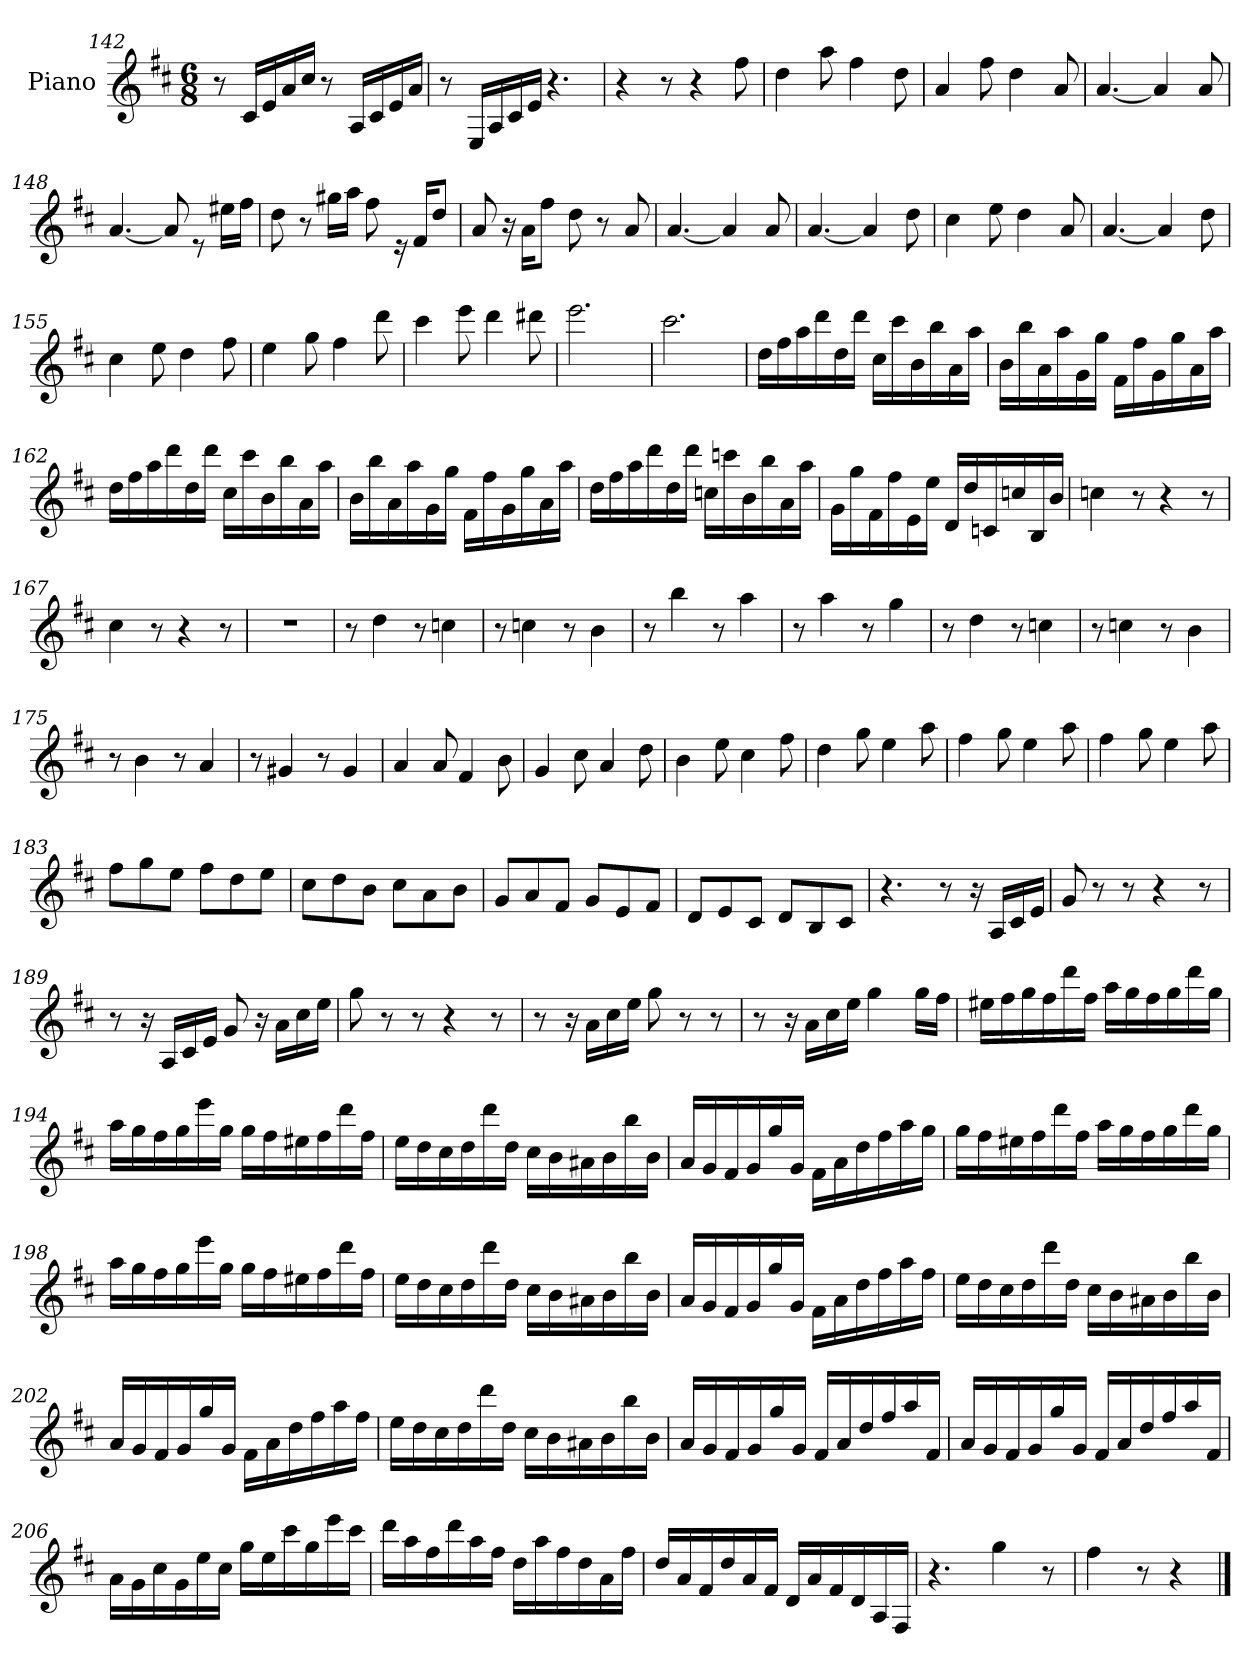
**kern
*part1
*staff1
*I"Piano
*I'Pno
*clefG2
*k[f#c#]
*D:
*M6/8
=142
8r
16c#/LL
16e/
16a/
16cc#/JJ
8r
16A/LL
16c#/
16e/
16a/JJ
=143
8r
16E/LL
16A/
16c#/
16e/JJ
4.r
=144
4r
8r
4r
8ff#
=145
4dd
8aa
4ff#
8dd
=146
4a
8ff#
4dd
8a
=147
[4.a
4a]
8a
=148
[4.a
8a]
8re
16ee#X\LL
16ff#\JJ
=149
8dd
8r
16gg#X\LL
16aa\JJ
8ff#
16re
16f#/KL
8dd/J
=150
8a
16r
16a\KL
8ff#\J
8dd
8r
8a
=151
[4.a
4a]
8a
=152
[4.a
4a]
8dd
=153
4cc#
8ee
4dd
8a
=154
[4.a
4a]
8dd
=155
4cc#
8ee
4dd
8ff#
=156
4ee
8gg
4ff#
8ddd
=157
4ccc#
8eee
4ddd
8ddd#X
=158
2.eee
=159
2.ccc#
=160
16dd\LL
16ff#\
16aa\
16ddd\
16dd\
16ddd\JJ
16cc#\LL
16ccc#\
16b\
16bb\
16a\
16aa\JJ
=161
16b\LL
16bb\
16a\
16aa\
16g\
16gg\JJ
16f#\LL
16ff#\
16g\
16gg\
16a\
16aa\JJ
=162
16dd\LL
16ff#\
16aa\
16ddd\
16dd\
16ddd\JJ
16cc#\LL
16ccc#\
16b\
16bb\
16a\
16aa\JJ
=163
16b\LL
16bb\
16a\
16aa\
16g\
16gg\JJ
16f#\LL
16ff#\
16g\
16gg\
16a\
16aa\JJ
=164
16dd\LL
16ff#\
16aa\
16ddd\
16dd\
16ddd\JJ
16ccn\LL
16cccn\
16b\
16bb\
16a\
16aa\JJ
=165
16g\LL
16gg\
16f#\
16ff#\
16e\
16ee\JJ
16d/LL
16dd/
16cn/
16ccn/
16B/
16b/JJ
=166
4ccn
8r
4r
8r
=167
4cc#
8r
4r
8r
=168
2.r
=169
8r
4dd
8r
4ccn
=170
8r
4ccn
8r
4b
=171
8r
4bb
8r
4aa
=172
8r
4aa
8r
4gg
=173
8r
4dd
8r
4ccn
=174
8r
4ccn
8r
4b
=175
8r
4b
8r
4a
=176
8r
4g#X
8r
4g#
=177
4a
8a
4f#
8b
=178
4g
8cc#
4a
8dd
=179
4b
8ee
4cc#
8ff#
=180
4dd
8gg
4ee
8aa
=181
4ff#
8gg
4ee
8aa
=182
4ff#
8gg
4ee
8aa
=183
8ff#\L
8gg\
8ee\J
8ff#\L
8dd\
8ee\J
=184
8cc#\L
8dd\
8b\J
8cc#\L
8a\
8b\J
=185
8g/L
8a/
8f#/J
8g/L
8e/
8f#/J
=186
8d/L
8e/
8c#/J
8d/L
8B/
8c#/J
=187
4.r
8r
16r
16A/LL
16c#/
16e/JJ
=188
8g
8r
8r
4r
8r
=189
8r
16r
16A/LL
16c#/
16e/JJ
8g
16r
16a\LL
16cc#\
16ee\JJ
=190
8gg
8r
8r
4r
8r
=191
8r
16r
16a\LL
16cc#\
16ee\JJ
8gg
8r
8r
=192
8r
16r
16a\LL
16cc#\
16ee\JJ
4gg
16gg\LL
16ff#\JJ
=193
16ee#X\LL
16ff#\
16gg\
16ff#\
16ddd\
16ff#\JJ
16aa\LL
16gg\
16ff#\
16gg\
16ddd\
16gg\JJ
=194
16aa\LL
16gg\
16ff#\
16gg\
16eee\
16gg\JJ
16gg\LL
16ff#\
16ee#X\
16ff#\
16ddd\
16ff#\JJ
=195
16ee\LL
16dd\
16cc#\
16dd\
16ddd\
16dd\JJ
16cc#\LL
16b\
16a#X\
16b\
16bb\
16b\JJ
=196
16a/LL
16g/
16f#/
16g/
16gg/
16g/JJ
16f#\LL
16a\
16dd\
16ff#\
16aa\
16gg\JJ
=197
16gg\LL
16ff#\
16ee#X\
16ff#\
16ddd\
16ff#\JJ
16aa\LL
16gg\
16ff#\
16gg\
16ddd\
16gg\JJ
=198
16aa\LL
16gg\
16ff#\
16gg\
16eee\
16gg\JJ
16gg\LL
16ff#\
16ee#X\
16ff#\
16ddd\
16ff#\JJ
=199
16ee\LL
16dd\
16cc#\
16dd\
16ddd\
16dd\JJ
16cc#\LL
16b\
16a#X\
16b\
16bb\
16b\JJ
=200
16a/LL
16g/
16f#/
16g/
16gg/
16g/JJ
16f#\LL
16a\
16dd\
16ff#\
16aa\
16ff#\JJ
=201
16ee\LL
16dd\
16cc#\
16dd\
16ddd\
16dd\JJ
16cc#\LL
16b\
16a#X\
16b\
16bb\
16b\JJ
=202
16a/LL
16g/
16f#/
16g/
16gg/
16g/JJ
16f#\LL
16a\
16dd\
16ff#\
16aa\
16ff#\JJ
=203
16ee\LL
16dd\
16cc#\
16dd\
16ddd\
16dd\JJ
16cc#\LL
16b\
16a#X\
16b\
16bb\
16b\JJ
=204
16a/LL
16g/
16f#/
16g/
16gg/
16g/JJ
16f#/LL
16a/
16dd/
16ff#/
16aa/
16f#/JJ
=205
16a/LL
16g/
16f#/
16g/
16gg/
16g/JJ
16f#/LL
16a/
16dd/
16ff#/
16aa/
16f#/JJ
=206
16a\LL
16g\
16cc#\
16g\
16ee\
16cc#\JJ
16gg\LL
16ee\
16ccc#\
16gg\
16eee\
16ccc#\JJ
=207
16ddd\LL
16aa\
16ff#\
16ddd\
16aa\
16ff#\JJ
16dd\LL
16aa\
16ff#\
16dd\
16a\
16ff#\JJ
=208
16dd/LL
16a/
16f#/
16dd/
16a/
16f#/JJ
16d/LL
16a/
16f#/
16d/
16A/
16F#/JJ
=209
4.r
4gg
8r
=210
4ff#
8r
4r
==
*-
